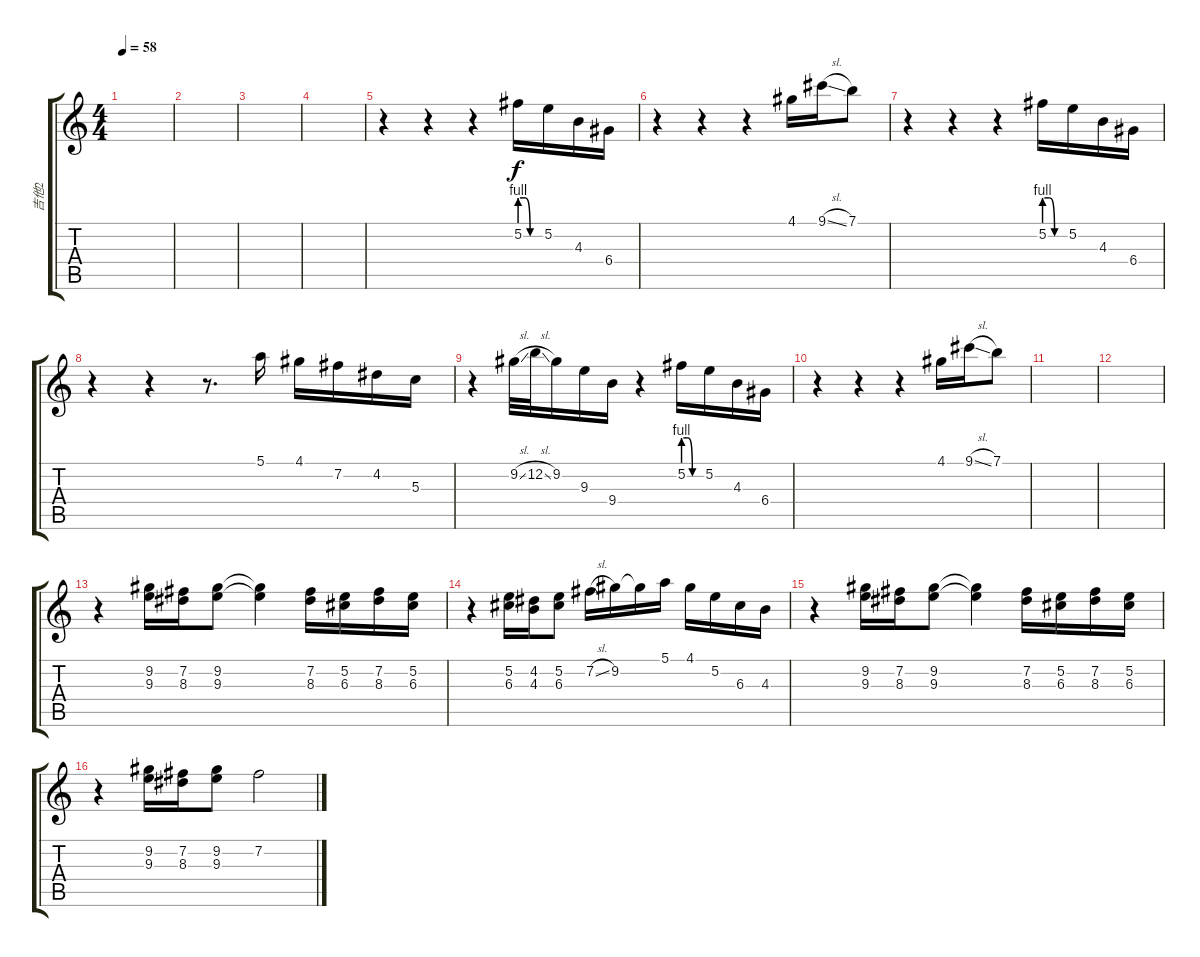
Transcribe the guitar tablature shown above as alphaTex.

\track ("吉他2" "吉他2") {instrument acousticguitarsteel}
\staff {score tabs}
\tuning (E4 B3 G3 D3 A2 E2) {hide}
\ts (4 4)
\tempo 58
\clef g2
\ks c
|
|
|
|
r.4 r.4 r.4 5.2{be (custom 0 4 15 4 30 0 60 0)}.16{volume 16} 5.2.16 4.3.16 6.4.16 |
r.4 r.4 r.4 4.1.16 9.1{sl}.16 7.1.8 |
r.4 r.4 r.4 5.2{be (custom 0 4 15 4 30 0 60 0)}.16{volume 16} 5.2.16 4.3.16 6.4.16 |
r.4 r.4 r.8{d} 5.1.16 4.1.16 7.2.16 4.2.16 5.3.16 |
r.4 9.2{sl}.32 12.2{sl}.32 9.2.16 9.3.16 9.4.16 r.4 5.2{be (custom 0 4 15 4 30 0 60 0)}.16{volume 16} 5.2.16 4.3.16 6.4.16 |
r.4 r.4 r.4 4.1.16 9.1{sl}.16 7.1.8 |
|
|
r.4 (9.2 9.3).16 (7.2 8.3).16 (9.2 9.3).8 (9.2{t} 9.3{t}).4 (7.2 8.3).16 (5.2 6.3).16 (7.2 8.3).16 (5.2 6.3).16 |
r.4 (5.2 6.3).16 (4.2 4.3).16 (5.2 6.3).8 7.2{sl}.16 9.2.16 9.2{t}.16 5.1.16 4.1.16 5.2.16 6.3.16 4.3.16 |
r.4 (9.2 9.3).16 (7.2 8.3).16 (9.2 9.3).8 (9.2{t} 9.3{t}).4 (7.2 8.3).16 (5.2 6.3).16 (7.2 8.3).16 (5.2 6.3).16 |
r.4 (9.2 9.3).16 (7.2 8.3).16 (9.2 9.3).8 7.2.2
